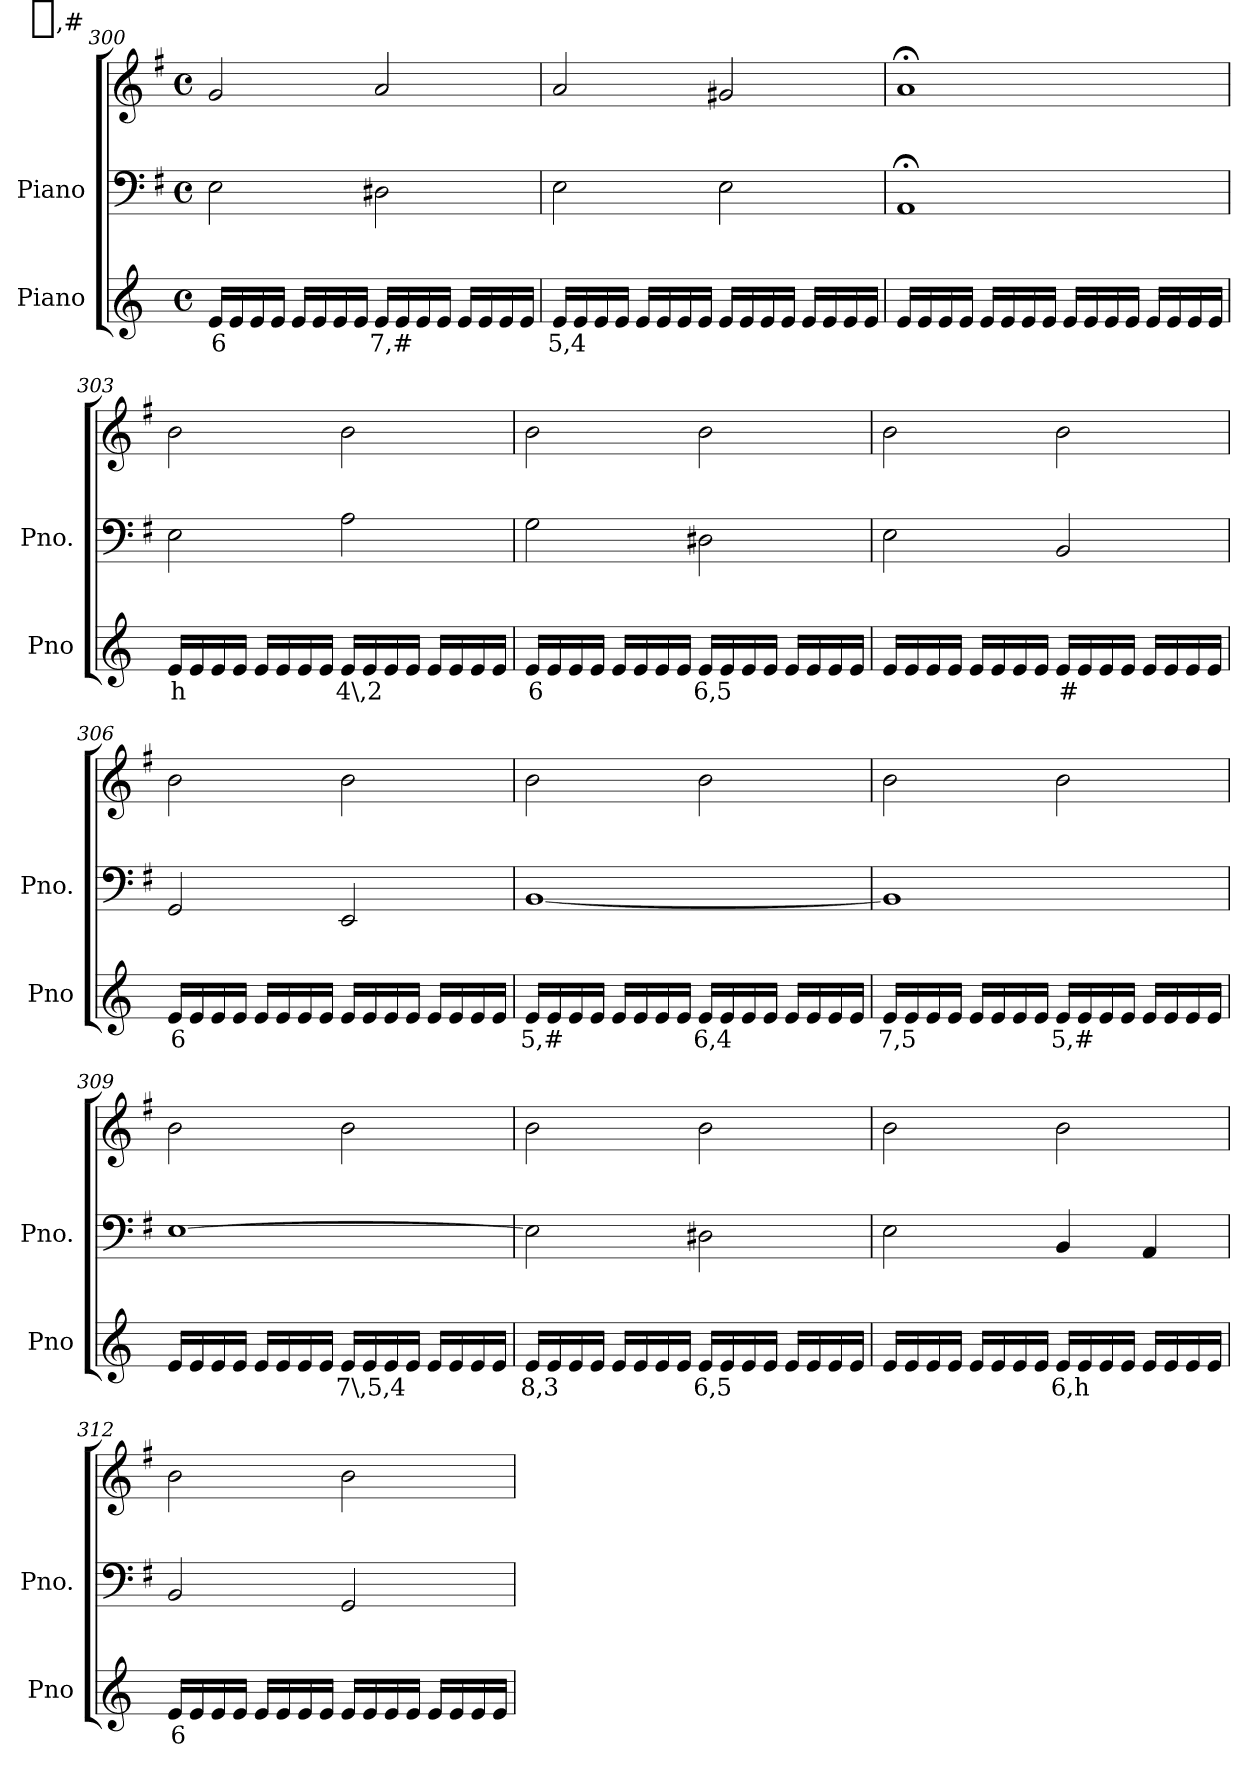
**kern	**text	**kern	**kern
*part2	*part2	*part1	*part1
*staff3	*staff3	*staff2	*staff1
*I"Piano	*	*I"Piano	*
*I'Pno	*	*I'Pno.	*
*clefG2	*	*clefF4	*clefG2
*k[]	*	*k[f#]	*k[f#]
*M4/4	*	*M4/4	*M4/4
*met(c)	*	*met(c)	*met(c)
=300	=300	=300	=300
!	!LO:LY:b	!	!
16e/LL	6	2E\	2g/
16e/	.	.	.
16e/	.	.	.
16e/JJ	.	.	.
16e/LL	.	.	.
16e/	.	.	.
16e/	.	.	.
16e/JJ	.	.	.
!	!LO:LY:b	!	!
16e/LL	7,#	2D#X\	2a/
16e/	.	.	.
16e/	.	.	.
16e/JJ	.	.	.
16e/LL	.	.	.
16e/	.	.	.
16e/	.	.	.
16e/JJ	.	.	.
=301	=301	=301	=301
!	!LO:LY:b	!	!
16e/LL	5,4	2E\	2a/
16e/	.	.	.
16e/	.	.	.
16e/JJ	.	.	.
16e/LL	.	.	.
16e/	.	.	.
16e/	.	.	.
16e/JJ	.	.	.
!	!LO:LY:b	!	!
16e/LL	_,#	2E\	2g#X/
16e/	.	.	.
16e/	.	.	.
16e/JJ	.	.	.
16e/LL	.	.	.
16e/	.	.	.
16e/	.	.	.
16e/JJ	.	.	.
=302	=302	=302	=302
16e/LL	.	1AA;<	1a;<
16e/	.	.	.
16e/	.	.	.
16e/JJ	.	.	.
16e/LL	.	.	.
16e/	.	.	.
16e/	.	.	.
16e/JJ	.	.	.
16e/LL	.	.	.
16e/	.	.	.
16e/	.	.	.
16e/JJ	.	.	.
16e/LL	.	.	.
16e/	.	.	.
16e/	.	.	.
16e/JJ	.	.	.
=303	=303	=303	=303
!	!LO:LY:b	!	!
16e/LL	h	2E\	2b\
16e/	.	.	.
16e/	.	.	.
16e/JJ	.	.	.
16e/LL	.	.	.
16e/	.	.	.
16e/	.	.	.
16e/JJ	.	.	.
!	!LO:LY:b	!	!
16e/LL	4\,2	2A\	2b\
16e/	.	.	.
16e/	.	.	.
16e/JJ	.	.	.
16e/LL	.	.	.
16e/	.	.	.
16e/	.	.	.
16e/JJ	.	.	.
=304	=304	=304	=304
!	!LO:LY:b	!	!
16e/LL	6	2G\	2b\
16e/	.	.	.
16e/	.	.	.
16e/JJ	.	.	.
16e/LL	.	.	.
16e/	.	.	.
16e/	.	.	.
16e/JJ	.	.	.
!	!LO:LY:b	!	!
16e/LL	6,5	2D#X\	2b\
16e/	.	.	.
16e/	.	.	.
16e/JJ	.	.	.
16e/LL	.	.	.
16e/	.	.	.
16e/	.	.	.
16e/JJ	.	.	.
=305	=305	=305	=305
16e/LL	.	2E\	2b\
16e/	.	.	.
16e/	.	.	.
16e/JJ	.	.	.
16e/LL	.	.	.
16e/	.	.	.
16e/	.	.	.
16e/JJ	.	.	.
!	!LO:LY:b	!	!
16e/LL	#	2BB/	2b\
16e/	.	.	.
16e/	.	.	.
16e/JJ	.	.	.
16e/LL	.	.	.
16e/	.	.	.
16e/	.	.	.
16e/JJ	.	.	.
=306	=306	=306	=306
!	!LO:LY:b	!	!
16e/LL	6	2GG/	2b\
16e/	.	.	.
16e/	.	.	.
16e/JJ	.	.	.
16e/LL	.	.	.
16e/	.	.	.
16e/	.	.	.
16e/JJ	.	.	.
16e/LL	.	2EE/	2b\
16e/	.	.	.
16e/	.	.	.
16e/JJ	.	.	.
16e/LL	.	.	.
16e/	.	.	.
16e/	.	.	.
16e/JJ	.	.	.
=307	=307	=307	=307
!	!LO:LY:b	!	!
16e/LL	5,#	[1BB	2b\
16e/	.	.	.
16e/	.	.	.
16e/JJ	.	.	.
16e/LL	.	.	.
16e/	.	.	.
16e/	.	.	.
16e/JJ	.	.	.
!	!LO:LY:b	!	!
16e/LL	6,4	.	2b\
16e/	.	.	.
16e/	.	.	.
16e/JJ	.	.	.
16e/LL	.	.	.
16e/	.	.	.
16e/	.	.	.
16e/JJ	.	.	.
=308	=308	=308	=308
!	!LO:LY:b	!	!
16e/LL	7,5	1BB]	2b\
16e/	.	.	.
16e/	.	.	.
16e/JJ	.	.	.
16e/LL	.	.	.
16e/	.	.	.
16e/	.	.	.
16e/JJ	.	.	.
!	!LO:LY:b	!	!
16e/LL	5,#	.	2b\
16e/	.	.	.
16e/	.	.	.
16e/JJ	.	.	.
16e/LL	.	.	.
16e/	.	.	.
16e/	.	.	.
16e/JJ	.	.	.
=309	=309	=309	=309
16e/LL	.	[1E	2b\
16e/	.	.	.
16e/	.	.	.
16e/JJ	.	.	.
16e/LL	.	.	.
16e/	.	.	.
16e/	.	.	.
16e/JJ	.	.	.
!	!LO:LY:b	!	!
16e/LL	7\,5,4	.	2b\
16e/	.	.	.
16e/	.	.	.
16e/JJ	.	.	.
16e/LL	.	.	.
16e/	.	.	.
16e/	.	.	.
16e/JJ	.	.	.
=310	=310	=310	=310
!	!LO:LY:b	!	!
16e/LL	8,3	2E\]	2b\
16e/	.	.	.
16e/	.	.	.
16e/JJ	.	.	.
16e/LL	.	.	.
16e/	.	.	.
16e/	.	.	.
16e/JJ	.	.	.
!	!LO:LY:b	!	!
16e/LL	6,5	2D#X\	2b\
16e/	.	.	.
16e/	.	.	.
16e/JJ	.	.	.
16e/LL	.	.	.
16e/	.	.	.
16e/	.	.	.
16e/JJ	.	.	.
=311	=311	=311	=311
16e/LL	.	2E\	2b\
16e/	.	.	.
16e/	.	.	.
16e/JJ	.	.	.
16e/LL	.	.	.
16e/	.	.	.
16e/	.	.	.
16e/JJ	.	.	.
!	!LO:LY:b	!	!
16e/LL	6,h	4BB/	2b\
16e/	.	.	.
16e/	.	.	.
16e/JJ	.	.	.
16e/LL	.	4AA/	.
16e/	.	.	.
16e/	.	.	.
16e/JJ	.	.	.
=312	=312	=312	=312
!	!LO:LY:b	!	!
16e/LL	6	2BB/	2b\
16e/	.	.	.
16e/	.	.	.
16e/JJ	.	.	.
16e/LL	.	.	.
16e/	.	.	.
16e/	.	.	.
16e/JJ	.	.	.
16e/LL	.	2GG/	2b\
16e/	.	.	.
16e/	.	.	.
16e/JJ	.	.	.
16e/LL	.	.	.
16e/	.	.	.
16e/	.	.	.
16e/JJ	.	.	.
=	=	=	=
*-	*-	*-	*-
